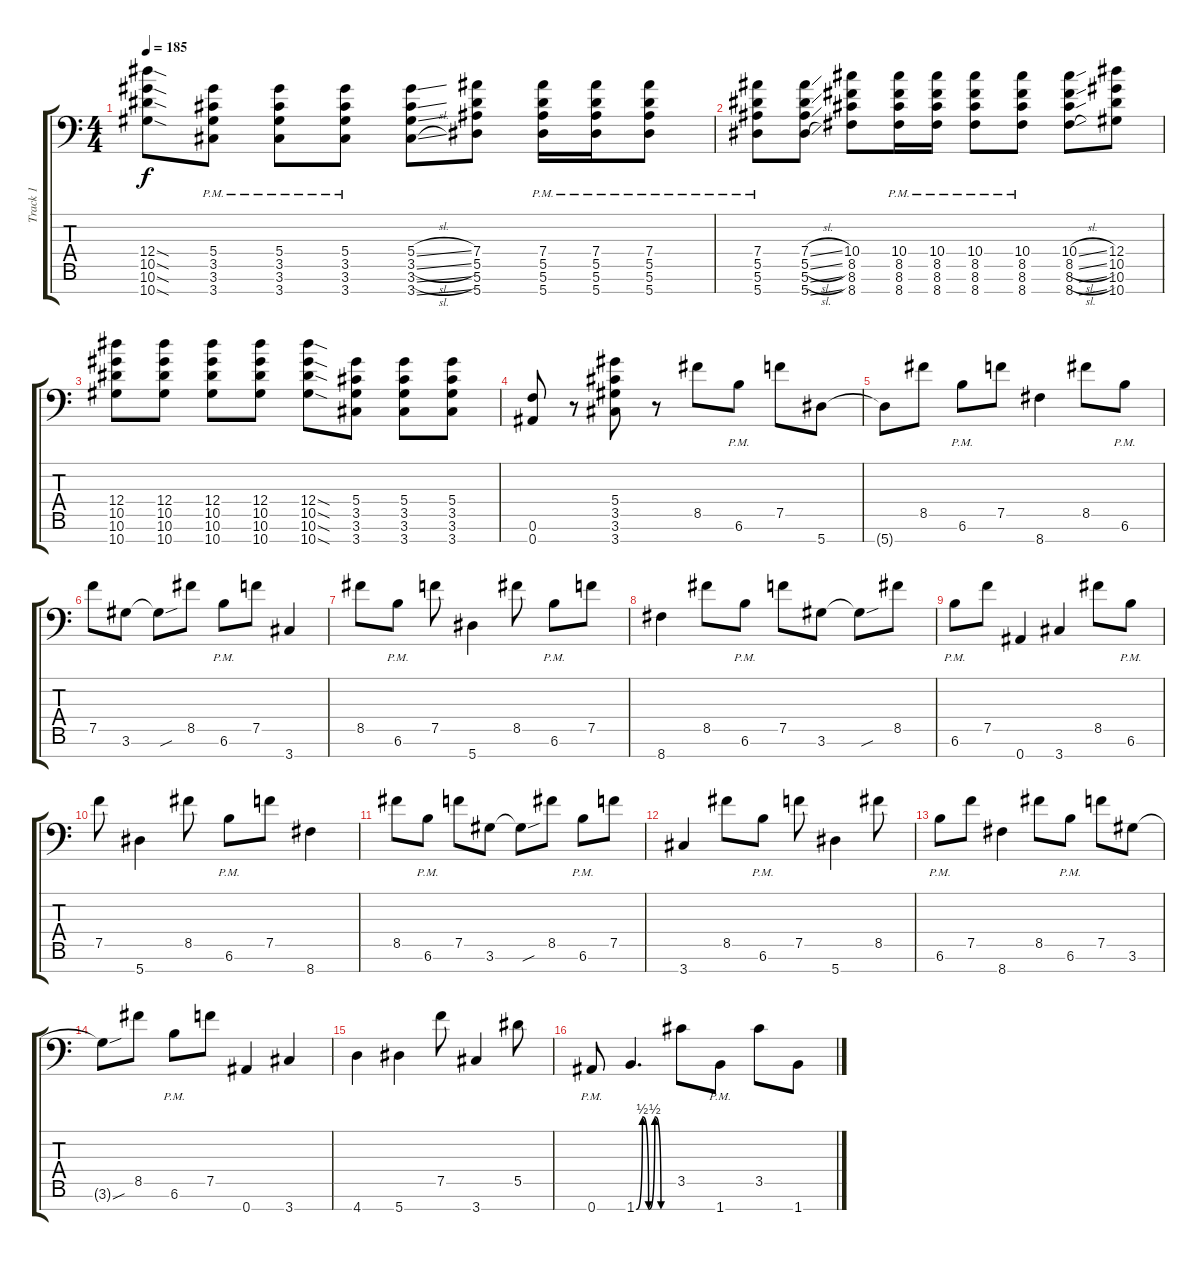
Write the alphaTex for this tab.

\track ("Track 1" "Track 1") {instrument overdrivenguitar}
\staff {score tabs}
\tuning (F4 C4 Ab3 Eb3 Bb2 F2 Bb1) {hide}
\ts (4 4)
\tempo 185
\clef f4
\ks c
(12.4{sod} 10.5{sod} 10.6{sod} 10.7{sod}).8{dy f} (5.4{pm} 3.5{pm} 3.6{pm} 3.7{pm}).8 (5.4{pm} 3.5{pm} 3.6{pm} 3.7{pm}).8 (5.4{pm} 3.5{pm} 3.6{pm} 3.7{pm}).8 (5.4{sl} 3.5{sl} 3.6{sl} 3.7{sl}).8 (7.4 5.5 5.6 5.7).8 (7.4{pm} 5.5{pm} 5.6{pm} 5.7{pm}).16 (7.4{pm} 5.5{pm} 5.6{pm} 5.7{pm}).16 (7.4{pm} 5.5{pm} 5.6{pm} 5.7{pm}).8 |
(7.4{pm} 5.5{pm} 5.6{pm} 5.7{pm}).8 (7.4{sl} 5.5{sl} 5.6{sl} 5.7{sl}).8 (10.4 8.5 8.6 8.7).8 (10.4{pm} 8.5{pm} 8.6{pm} 8.7{pm}).16 (10.4{pm} 8.5{pm} 8.6{pm} 8.7{pm}).16 (10.4{pm} 8.5{pm} 8.6{pm} 8.7{pm}).8 (10.4{pm} 8.5{pm} 8.6{pm} 8.7{pm}).8 (10.4{sl} 8.5{sl} 8.6{sl} 8.7{sl}).8 (12.4 10.5 10.6 10.7).8 |
(12.4 10.5 10.6 10.7).8 (12.4 10.5 10.6 10.7).8 (12.4 10.5 10.6 10.7).8 (12.4 10.5 10.6 10.7).8 (12.4{sod} 10.5{sod} 10.6{sod} 10.7{sod}).8 (5.4 3.5 3.6 3.7).8 (5.4 3.5 3.6 3.7).8 (5.4 3.5 3.6 3.7).8 |
(0.6 0.7).8 r.8 (5.4 3.5 3.6 3.7).8 r.8 8.5.8 6.6{pm}.8 7.5.8 5.7.8 |
5.7{t}.8 8.5.8 6.6{pm}.8 7.5.8 8.7.4 8.5.8 6.6{pm}.8 |
7.5.8 3.6.8 3.6{sou t}.8 8.5.8 6.6{pm}.8 7.5.8 3.7.4 |
8.5.8 6.6{pm}.8 7.5.8 5.7.4 8.5.8 6.6{pm}.8 7.5.8 |
8.7.4 8.5.8 6.6{pm}.8 7.5.8 3.6.8 3.6{sou t}.8 8.5.8 |
6.6{pm}.8 7.5.8 0.7.4 3.7.4 8.5.8 6.6{pm}.8 |
7.5.8 5.7.4 8.5.8 6.6{pm}.8 7.5.8 8.7.4 |
8.5.8 6.6{pm}.8 7.5.8 3.6.8 3.6{sou t}.8 8.5.8 6.6{pm}.8 7.5.8 |
3.7.4 8.5.8 6.6{pm}.8 7.5.8 5.7.4 8.5.8 |
6.6{pm}.8 7.5.8 8.7.4 8.5.8 6.6{pm}.8 7.5.8 3.6.8 |
3.6{sou t}.8 8.5.8 6.6{pm}.8 7.5.8 0.7.4 3.7.4 |
4.7.4 5.7.4 7.5.8 3.7.4 5.5.8 |
0.7{pm}.8 1.7{be (custom 0 0 10 2 20 0 30 2 40 0 50 0 60 0)}.4{d} 3.5.8 1.7{pm}.8 3.5.8 1.7.8
